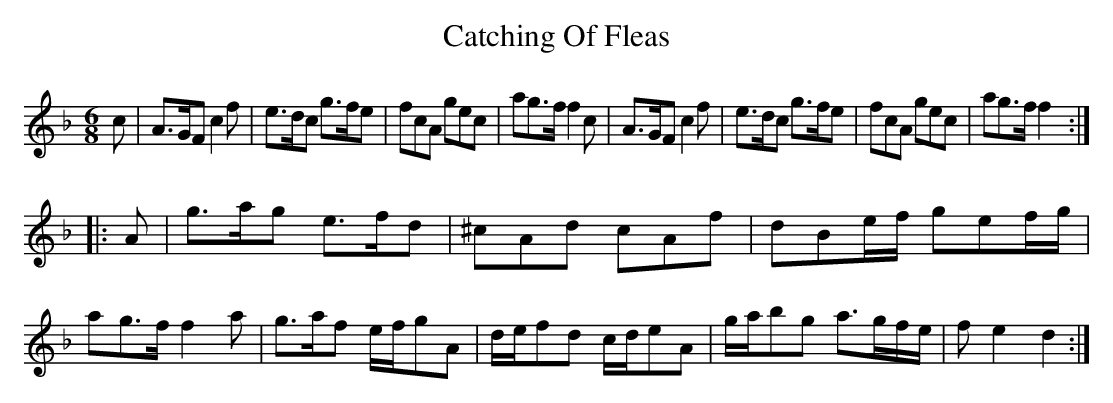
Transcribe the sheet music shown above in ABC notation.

X:1
T:Catching Of Fleas
M:6/8
L:1/8
K:F
c |\
A>GF c2f | e>dc g>fe | fcA gec | ag>f f2c |\
A>GF c2f | e>dc g>fe | fcA gec | ag>f f2 :|
|: A |\
g>ag e>fd | ^cAd cAf | dBe/f/ gef/g/ | ag>f f2a |\
g>af e/f/gA | d/e/fd c/d/eA | g/a/bg a>gf/e/ | fe2 d2 :|
